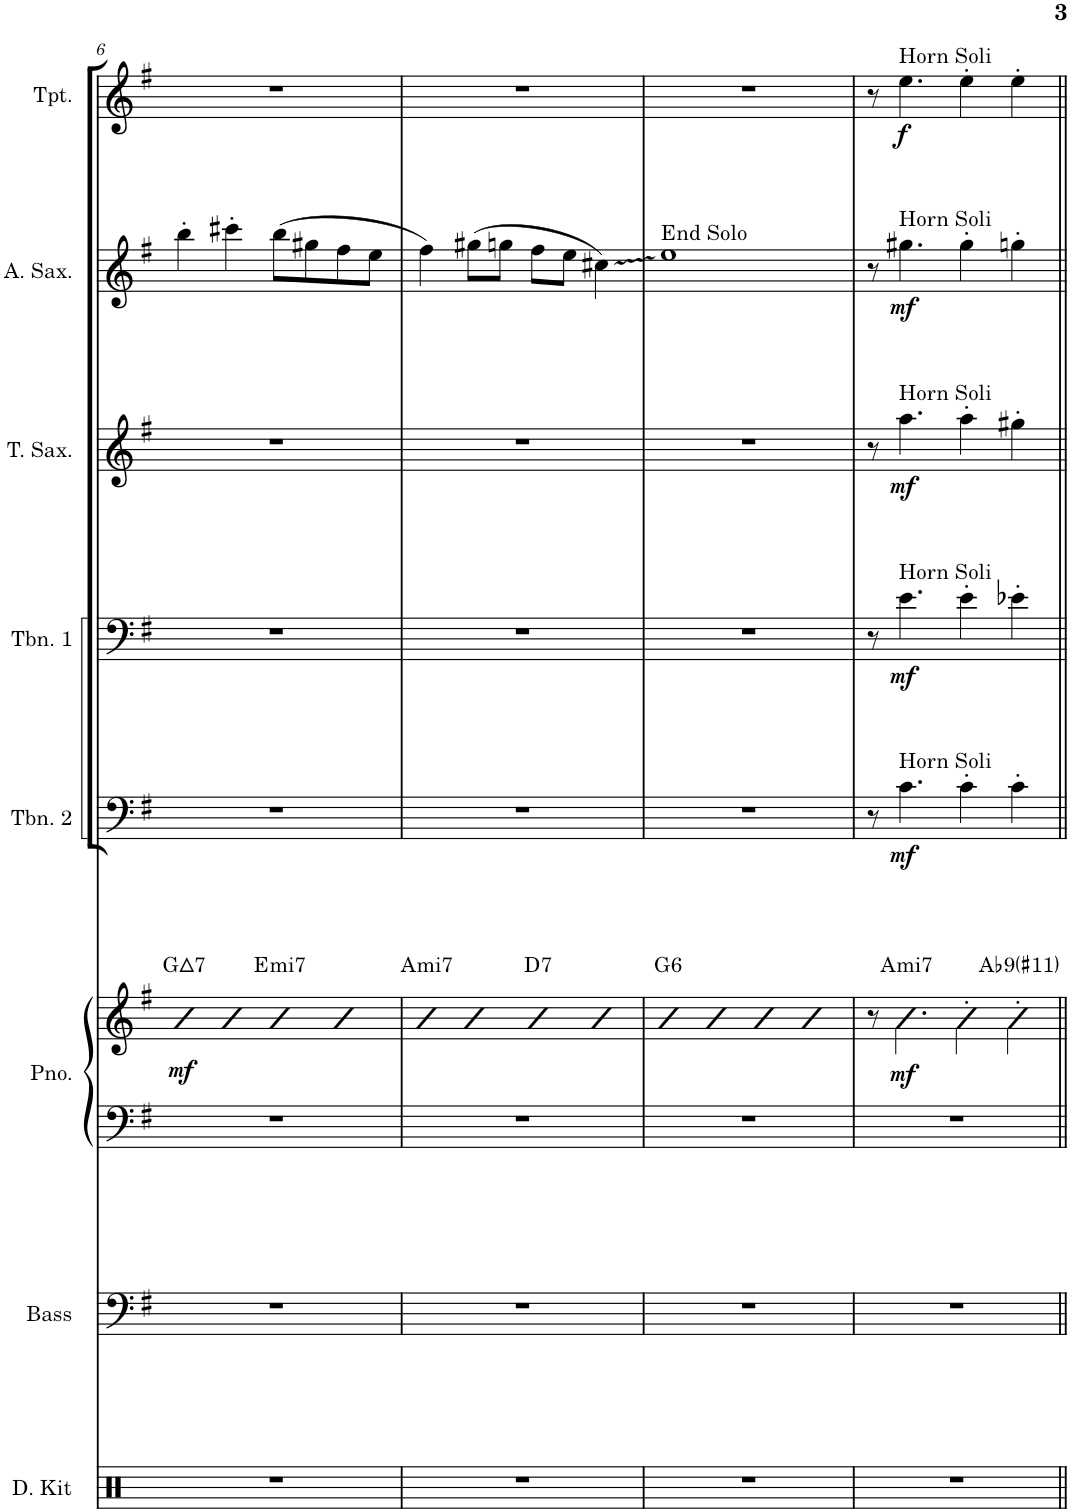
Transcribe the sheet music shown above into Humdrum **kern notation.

**kern	**kern	**kern	**kern	**dynam	**harte	**kern	**dynam	**kern	**dynam	**kern	**dynam	**kern	**dynam	**kern	**dynam
*part8	*part7	*part6	*part6	*part6	*part6	*part5	*part5	*part4	*part4	*part3	*part3	*part2	*part2	*part1	*part1
*staff9	*staff8	*staff7	*staff6	*staff6/7	*	*staff5	*staff5	*staff4	*staff4	*staff3	*staff3	*staff2	*staff2	*staff1	*staff1
*I"Drum Kit	*I"Acoustic Bass	*I"Piano	*	*	*	*I"Trombone 2	*	*I"Trombone 1	*	*I"Tenor Saxophone	*	*I"Alto Saxophone	*	*I"Trumpet	*
*I'D. Kit	*I'Bass	*I'Pno.	*	*	*	*I'Tbn. 2	*	*I'Tbn. 1	*	*I'T. Sax.	*	*I'A. Sax.	*	*I'Tpt.	*
!!LO:PB:g=z
*clefX	*clefF4	*clefF4	*clefG2	*	*	*clefF4	*	*clefF4	*	*clefG2	*	*clefG2	*	*clefG2	*
*	*Trd7c12	*	*	*	*	*	*	*	*	*Trd8c14	*	*Trd5c9	*	*Trd1c2	*
*k[]	*k[f#]	*k[f#]	*k[f#]	*	*	*k[f#]	*	*k[f#]	*	*k[f#]	*	*k[f#]	*	*k[f#]	*
*M4/4	*M4/4	*M4/4	*M4/4	*	*	*M4/4	*	*M4/4	*	*M4/4	*	*M4/4	*	*M4/4	*
=6	=6	=6	=6	=6	=6	=6	=6	=6	=6	=6	=6	=6	=6	=6	=6
!	!	!	!	!LO:DY:b	!LO:H:kt=7	!	!	!	!	!	!	!	!	!	!
1r	1r	1r	4b	mf	G:maj7	1r	.	1r	.	1r	.	4bb'\	.	1r	.
.	.	.	4b	.	.	.	.	.	.	.	.	4ccc#X'\	.	.	.
!	!	!	!	!	!LO:H:kt=mi7	!	!	!	!	!	!	!	!	!	!
.	.	.	4b	.	E:min7	.	.	.	.	.	.	(8bb\L	.	.	.
.	.	.	.	.	.	.	.	.	.	.	.	8gg#X\	.	.	.
.	.	.	4b	.	.	.	.	.	.	.	.	8ff#\	.	.	.
.	.	.	.	.	.	.	.	.	.	.	.	8ee\J	.	.	.
=7	=7	=7	=7	=7	=7	=7	=7	=7	=7	=7	=7	=7	=7	=7	=7
!	!	!	!	!	!LO:H:kt=mi7	!	!	!	!	!	!	!	!	!	!
1r	1r	1r	4b	.	A:min7	1r	.	1r	.	1r	.	4ff#\)	.	1r	.
.	.	.	4b	.	.	.	.	.	.	.	.	(8gg#X\L	.	.	.
.	.	.	.	.	.	.	.	.	.	.	.	8ggn\J	.	.	.
!	!	!	!	!	!LO:H:kt=7	!	!	!	!	!	!	!	!	!	!
.	.	.	4b	.	D:7	.	.	.	.	.	.	8ff#\L	.	.	.
.	.	.	.	.	.	.	.	.	.	.	.	8ee\J	.	.	.
.	.	.	4b	.	.	.	.	.	.	.	.	4cc#X\)	.	.	.
=8	=8	=8	=8	=8	=8	=8	=8	=8	=8	=8	=8	=8	=8	=8	=8
!	!	!	!	!	!LO:H:kt=6	!	!	!	!	!	!	!LO:TX:a:t=End Solo	!	!	!
1r	1r	1r	4b	.	G:maj6	1r	.	1r	.	1r	.	1ee	.	1r	.
.	.	.	4b	.	.	.	.	.	.	.	.	.	.	.	.
.	.	.	4b	.	.	.	.	.	.	.	.	.	.	.	.
.	.	.	4b	.	.	.	.	.	.	.	.	.	.	.	.
=9	=9	=9	=9	=9	=9	=9	=9	=9	=9	=9	=9	=9	=9	=9	=9
1r	1r	1r	8r	.	.	8r	.	8r	.	8r	.	8r	.	8r	.
!	!	!	!	!	!	!	!	!	!	!	!	!	!	!LO:TX:a:t=Horn Soli	!
!	!	!	!	!	!	!	!	!	!	!	!	!LO:TX:a:t=Horn Soli	!	!	!
!	!	!	!	!	!	!	!	!	!	!LO:TX:a:t=Horn Soli	!	!	!	!	!
!	!	!	!	!	!	!	!	!LO:TX:a:t=Horn Soli	!	!	!	!	!	!	!
!	!	!	!	!	!	!LO:TX:a:t=Horn Soli	!	!	!	!	!	!	!	!	!
!	!	!	!	!LO:DY:b	!LO:H:kt=mi7	!	!LO:DY:b	!	!LO:DY:b	!	!LO:DY:b	!	!LO:DY:b	!	!LO:DY:b
.	.	.	4.dd\	mf	A:min7	4.c\	mf	4.e\	mf	4.aa\	mf	4.gg#X\	mf	4.ee\	f
!	!	!	!	!	!LO:H:kt=mi7	!	!	!	!	!	!	!	!	!	!
.	.	.	4dd'\	.	A:min7	4c'\	.	4e'\	.	4aa'\	.	4gg#'\	.	4ee'\	.
!	!	!	!	!	!LO:H:kt=9	!	!	!	!	!	!	!	!	!	!
.	.	.	4dd'\	.	Ab:9(#11)	4c'\	.	4e-X'\	.	4gg#X'\	.	4ggn'\	.	4ee'\	.
=||	=||	=||	=||	=||	=||	=||	=||	=||	=||	=||	=||	=||	=||	=||	=||
*-	*-	*-	*-	*-	*-	*-	*-	*-	*-	*-	*-	*-	*-	*-	*-
